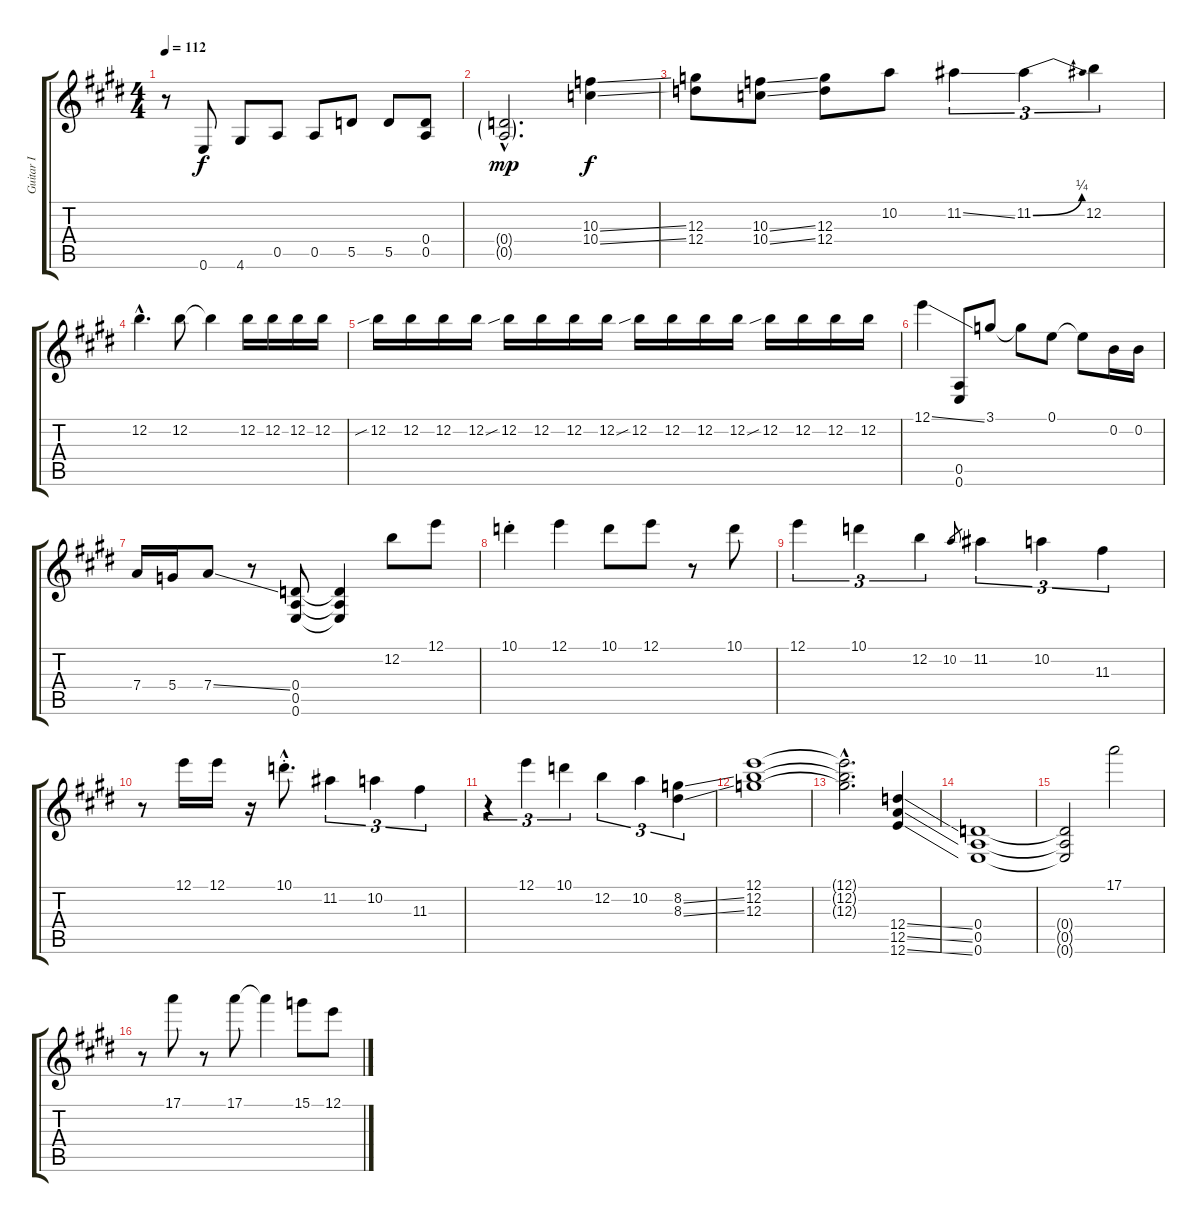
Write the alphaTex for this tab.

\track ("Guitar I" "Guitar I") {instrument electricguitarclean}
\staff {score tabs}
\tuning (E4 B3 G3 D3 A2 E2) {hide}
\ts (4 4)
\tempo 112
\clef g2
\ks e
r.8{dy f} 0.6.8 4.6.8 0.5.8 0.5.8 5.5.8 5.5.8 (0.4 0.5).8 |
(0.4{g hac} 0.5{g hac}).2{d dy mp} (10.3{ss} 10.4{ss}).4{dy f} |
(12.3 12.4).8 (10.3{ss} 10.4{ss}).8 (12.3 12.4).8 10.2.8 11.2{ss}.4{tu (3 2)} 11.2{be (bend 0 0 60 1)}.4{tu (3 2)} 12.2.4{tu (3 2)} |
12.2{hac}.4{d} 12.2.8 12.2{t}.4 12.2.16 12.2.16 12.2.16 12.2.16 |
12.2{sib}.16 12.2.16 12.2.16 12.2.16 12.2{sib}.16 12.2.16 12.2.16 12.2.16 12.2{sib}.16 12.2.16 12.2.16 12.2.16 12.2{sib}.16 12.2.16 12.2.16 12.2.16 |
12.1{ss}.4 (0.5 0.6).8 3.1.8 3.1{t}.8 0.1.8 0.1{t}.8 0.2.16 0.2.16 |
7.4.16 5.4.16 7.4{ss}.8 r.8 (0.4 0.5 0.6).8 (0.4{t} 0.5{t} 0.6{t}).4 12.2.8 12.1.8 |
10.1{st}.4 12.1.4 10.1.8 12.1.8 r.8 10.1.8 |
12.1.4{tu (3 2)} 10.1.4{tu (3 2)} 12.2.4{tu (3 2)} 10.2.8{gr} 11.2.4{tu (3 2)} 10.2.4{tu (3 2)} 11.3.4{tu (3 2)} |
r.8 12.1.16 12.1.16 r.16 10.1{hac st}.8{d} 11.2.4{tu (3 2)} 10.2.4{tu (3 2)} 11.3.4{tu (3 2)} |
r.4{tu (3 2)} 12.1.4{tu (3 2)} 10.1.4{tu (3 2)} 12.2.4{tu (3 2)} 10.2.4{tu (3 2)} (8.2{ss} 8.3{ss}).4{tu (3 2)} |
(12.1 12.2 12.3).1 |
(12.1{hac t} 12.2{hac t} 12.3{hac t}).2{d} (12.4{ss} 12.5{ss} 12.6{ss}).4 |
(0.4 0.5 0.6).1 |
(0.4{t} 0.5{t} 0.6{t}).2 17.1.2 |
r.8 17.1.8 r.8 17.1.8 17.1{t}.4 15.1.8 12.1.8
